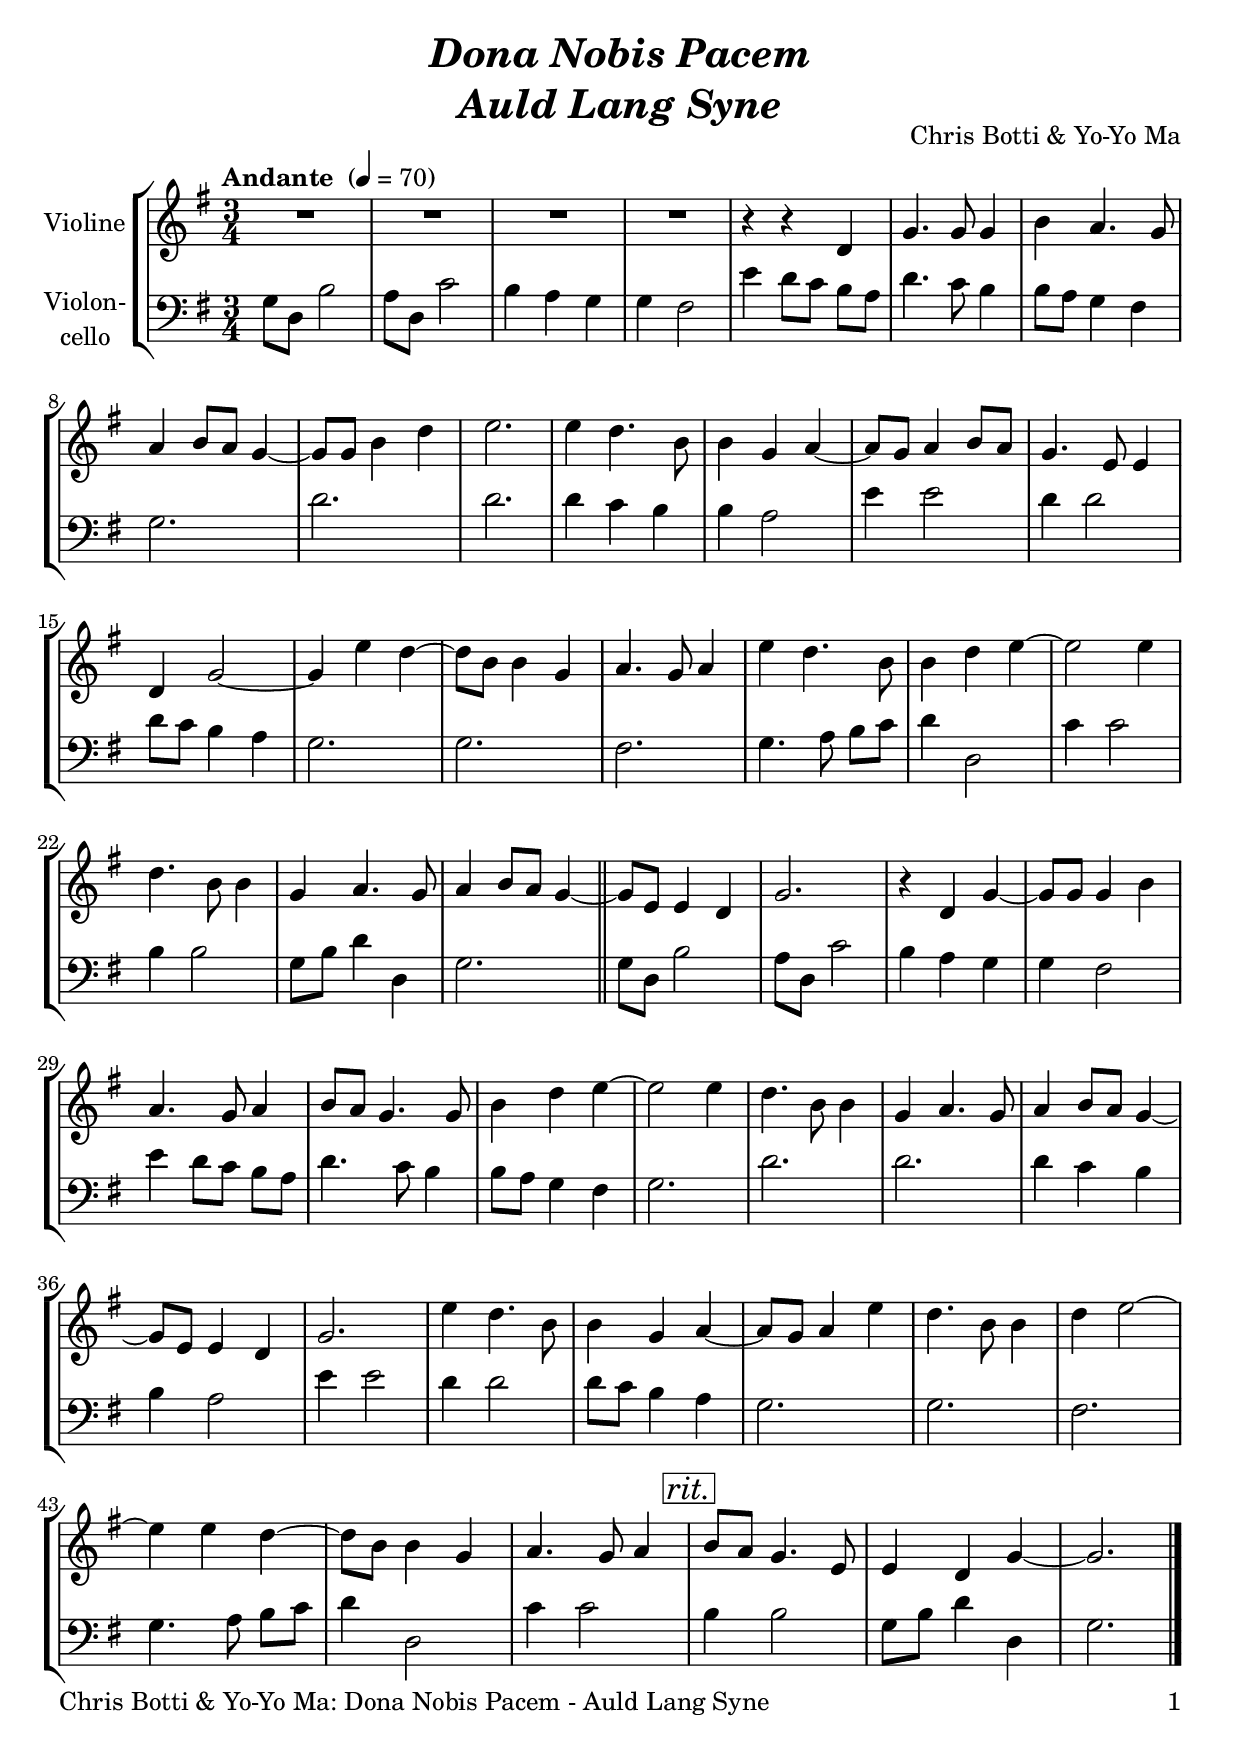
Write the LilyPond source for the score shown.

\version "2.18.2"
\include "deutsch.ly"
  
#(set-global-staff-size 22)

\header {
  title     = \markup \bold \italic \center-column {
    "Dona Nobis Pacem"
    "Auld Lang Syne"
  }
  composer  = "Chris Botti & Yo-Yo Ma"
%  arranger  = ""
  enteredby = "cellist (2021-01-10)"
%  piece     = ""
}

voiceconsts = {
  \key g \major
  \time 3/4
  \clef "treble"
%  \numericTimeSignature
  % Set default beaming for all staves
  \set Timing.beamExceptions = #'()
  \set Timing.baseMoment     = #(ly:make-moment 1 4)
  \set Timing.beatStructure  = #'(1 1 1)
  \tempo "Andante " 4=70
}

mivl = "violin"
%miba = "pizzicato strings"
miba = "cello"

arco = \markup \italic "arco"
dcaf = \mark \markup \box \italic "D.C. al Fine"
fine = \mark \markup \box \italic "Fine"
pizz = \markup \italic "pizz."
rall = \mark \markup \box \italic "rall."
rit  = \mark \markup \box \italic "rit."
simi = \markup \italic "simile"

va = \relative c' {
  \voiceconsts

  R2.*4
  r4 r d
  g4. g8 g4
  h a4. g8
  a4 h8 a g4~
  g8 g h4 d

  e2.
  e4 d4. h8
  h4 g a~
  a8 g a4 h8 a
  g4. e8 e4
  d g2~
  g4 e' d~
  d8 h h4 g

  a4. g8 a4
  e' d4. h8
  h4 d e~
  e2 e4
  d4. h8 h4
  g a4. g8
  a4 h8 a g4~ \bar "||"

  g8 e e4 d
  g2.
  r4 d g~
  g8 g g4 h
  a4. g8 a4
  h8 a g4. g8
  h4 d e~
  e2 e4

  d4. h8 h4
  g a4. g8
  a4 h8 a g4~
  g8 e e4 d
  g2.
  e'4 d4. h8
  h4 g a~
  a8 g a4 e'

  d4. h8 h4
  d e2~
  e4 e d~
  d8 h h4 g
  a4. g8 a4 \rit
  h8 a g4. e8
  e4 d g~
  g2. \bar "|."
}

vb = \relative c' {
  \voiceconsts
  \clef "bass"

  g8 d h'2
  a8 d, c'2
  h4 a g
  g fis2
  e'4 d8 c h a
  d4. c8 h4
  h8 a g4 fis
  g2.
  d'

  d
  d4 c h
  h a2
  e'4 e2
  d4 d2
  d8 c h4 a
  g2.
  g

  fis
  g4. a8 h c
  d4 d,2
  c'4 c2
  h4 h2
  g8 h d4 d,
  g2. \bar "||"

  g8 d h'2
  a8 d, c'2
  h4 a g
  g fis2
  e'4 d8 c h a
  d4. c8 h4
  h8 a g4 fis
  g2.

  d'
  d
  d4 c h
  h a2
  e'4 e2
  d4 d2
  d8 c h4 a
  g2.

  g
  fis
  g4. a8 h c
  d4 d,2
  c'4 c2 \rit
  h4 h2
  g8 h d4 d,
  g2. \bar "|."
}


music = \new StaffGroup <<
      \new Staff {
	\set Staff.midiInstrument = \mivl
	\set Staff.instrumentName = \markup \center-column { "Violine" }
	\transpose g g { \va }
      }

      \new Staff {
	\set Staff.midiInstrument = \miba
	\set Staff.instrumentName = \markup \center-column { "Violon-" "cello" }
	\transpose g g { \vb }
      }
>>

\book {
   \paper {
    print-page-number = ##t
    print-first-page-number = ##t
    ragged-last-bottom = ##f
    oddHeaderMarkup = \markup \null
    evenHeaderMarkup = \markup \null
    oddFooterMarkup = \markup {
      \fill-line {
        \on-the-fly #print-page-number-check-first
        "Chris Botti & Yo-Yo Ma: Dona Nobis Pacem - Auld Lang Syne" \fromproperty #'page:page-number-string
      }
    }
    evenFooterMarkup = \oddFooterMarkup
  } \score {
    \music
    \layout {}
  }

  \score {
    \unfoldRepeats \music

    \midi {
      \context {
        \Score
      }
    }
  }
}